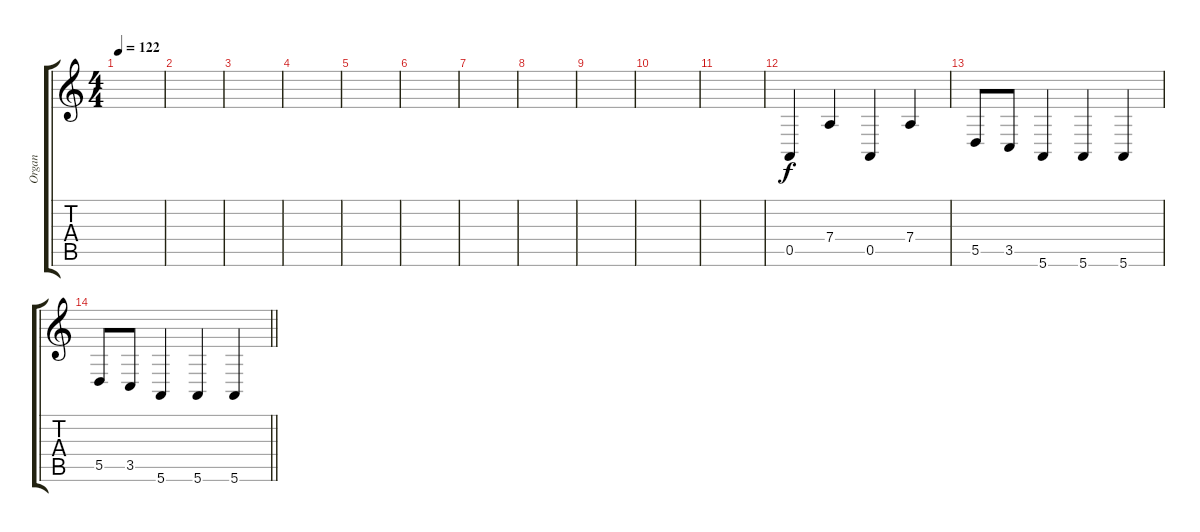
\track ("Organ" "Organ") {instrument rockorgan}
\staff {score tabs}
\tuning (E4 B3 G3 D3 A2 E2) {hide}
\ts (4 4)
\tempo 122
\clef g2
\ks c
|
|
|
|
|
|
|
|
|
|
|
0.5.4 7.4.4 0.5.4 7.4.4 |
5.5.8 3.5.8 5.6.4 5.6.4 5.6.4 |
\barLineRight lightlight
5.5.8 3.5.8 5.6.4 5.6.4 5.6.4
